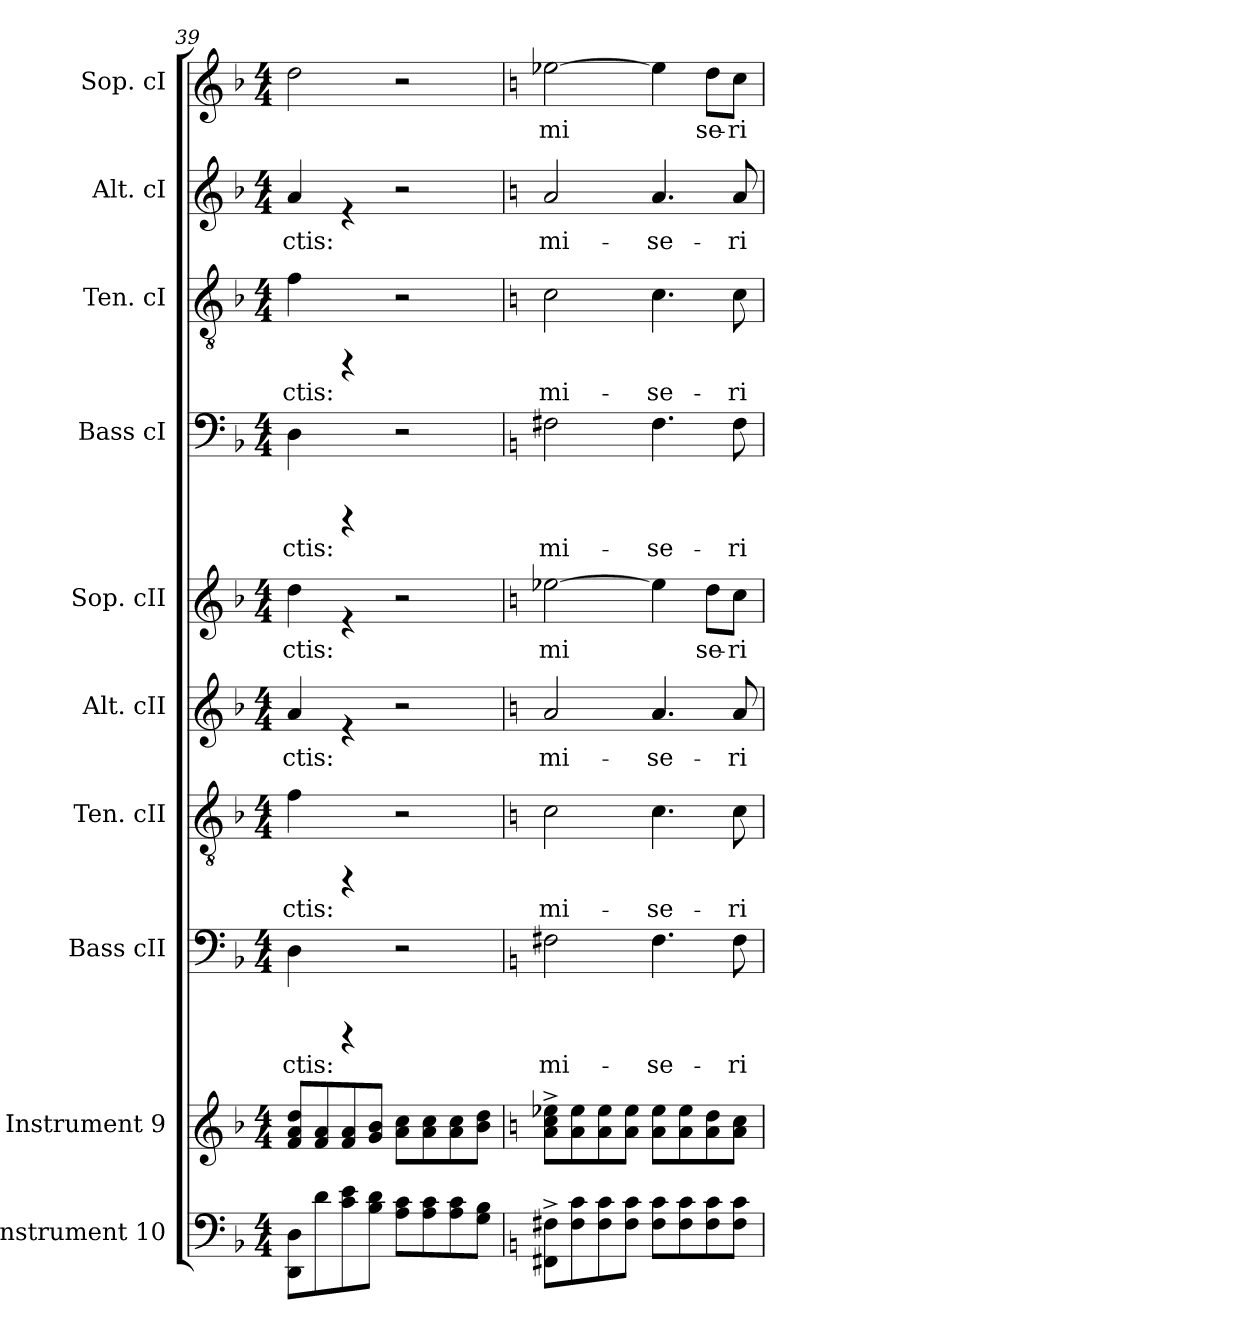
**kern	**kern	**kern	**text	**kern	**text	**kern	**text	**kern	**text	**kern	**text	**kern	**text	**kern	**text	**kern	**text
*part10	*part9	*part8	*part8	*part7	*part7	*part6	*part6	*part5	*part5	*part4	*part4	*part3	*part3	*part2	*part2	*part1	*part1
*staff10	*staff9	*staff8	*staff8	*staff7	*staff7	*staff6	*staff6	*staff5	*staff5	*staff4	*staff4	*staff3	*staff3	*staff2	*staff2	*staff1	*staff1
*I"Instrument 10	*I"Instrument 9	*I"Bass cII	*	*I"Ten. cII	*	*I"Alt. cII	*	*I"Sop. cII	*	*I"Bass cI	*	*I"Ten. cI	*	*I"Alt. cI	*	*I"Sop. cI	*
*	*	*I'Bass cII	*	*I'Ten. cII	*	*I'Alt. cII	*	*I'Sop. cII	*	*I'Bass cI	*	*I'Ten. cI	*	*I'Alt. cI	*	*I'Sop. cI	*
*clefF4	*clefG2	*clefF4	*	*clefGv2	*	*clefG2	*	*clefG2	*	*clefF4	*	*clefGv2	*	*clefG2	*	*clefG2	*
*k[b-]	*k[b-]	*k[b-]	*	*k[b-]	*	*k[b-]	*	*k[b-]	*	*k[b-]	*	*k[b-]	*	*k[b-]	*	*k[b-]	*
*F:	*F:	*F:	*	*F:	*	*F:	*	*F:	*	*F:	*	*F:	*	*F:	*	*F:	*
*M4/4	*M4/4	*M4/4	*	*M4/4	*	*M4/4	*	*M4/4	*	*M4/4	*	*M4/4	*	*M4/4	*	*M4/4	*
=39	=39	=39	=39	=39	=39	=39	=39	=39	=39	=39	=39	=39	=39	=39	=39	=39	=39
!	!	!	!LO:LY:b:rj	!	!LO:LY:b:rj	!	!LO:LY:b:rj	!	!LO:LY:b:rj	!	!LO:LY:b:rj	!	!LO:LY:b:rj	!	!LO:LY:b:rj	!	!LO:LY:b:rj
8D\ 8DD\L	8dd/ 8a/ 8f/L	4D\	-ctis:	4f\	-ctis:	4a/	-ctis:	4dd\	-ctis:	4D\	-ctis:	4f\	-ctis:	4a/	-ctis:	2dd\	.
8d\	8a/ 8f/	.	.	.	.	.	.	.	.	.	.	.	.	.	.	.	.
8e\ 8c\	8a/ 8f/	4rAAAA	.	4rDD	.	4rd	.	4rd	.	4rAAAA	.	4rDD	.	4rd	.	.	.
8d\ 8B-\J	8b-/ 8g/J	.	.	.	.	.	.	.	.	.	.	.	.	.	.	.	.
8c\ 8A\L	8cc\ 8a\L	2r	.	2r	.	2r	.	2r	.	2r	.	2r	.	2r	.	2r	.
8c\ 8A\	8cc\ 8a\	.	.	.	.	.	.	.	.	.	.	.	.	.	.	.	.
8c\ 8A\	8cc\ 8a\	.	.	.	.	.	.	.	.	.	.	.	.	.	.	.	.
8B-\ 8G\J	8dd\ 8b-\J	.	.	.	.	.	.	.	.	.	.	.	.	.	.	.	.
=40	=40	=40	=40	=40	=40	=40	=40	=40	=40	=40	=40	=40	=40	=40	=40	=40	=40
*k[]	*k[]	*k[]	*	*k[]	*	*k[]	*	*k[]	*	*k[]	*	*k[]	*	*k[]	*	*k[]	*
*C:	*C:	*C:	*	*C:	*	*C:	*	*C:	*	*C:	*	*C:	*	*C:	*	*C:	*
!	!	!	!LO:LY:b:rj	!	!LO:LY:b:rj	!	!LO:LY:b:rj	!	!LO:LY:b:rj	!	!LO:LY:b:rj	!	!LO:LY:b:rj	!	!LO:LY:b:rj	!	!LO:LY:b:rj
8F#X\^> 8FF#X\^>L	8ee-X\^> 8cc\^> 8a\^>L	2F#X\	mi-	2c\	mi-	2a/	mi-	[>2ee-X\	mi-	2F#X\	mi-	2c\	mi-	2a/	mi-	[>2ee-X\	mi-
8c\ 8F#\	8ee-\ 8a\	.	.	.	.	.	.	.	.	.	.	.	.	.	.	.	.
8c\ 8F#\	8ee-\ 8a\	.	.	.	.	.	.	.	.	.	.	.	.	.	.	.	.
8c\ 8F#\J	8ee-\ 8a\J	.	.	.	.	.	.	.	.	.	.	.	.	.	.	.	.
!	!	!	!LO:LY:b:rj	!	!LO:LY:b:rj	!	!LO:LY:b:rj	!	!LO:LY:b:rj	!	!LO:LY:b:rj	!	!LO:LY:b:rj	!	!LO:LY:b:rj	!	!LO:LY:b:rj
8c\ 8F#\L	8ee-\ 8a\L	4.F#\	-se-	4.c\	-se-	4.a/	-se-	4ee-\]	--	4.F#\	-se-	4.c\	-se-	4.a/	-se-	4ee-\]	--
8c\ 8F#\	8ee-\ 8a\	.	.	.	.	.	.	.	.	.	.	.	.	.	.	.	.
!	!	!	!	!	!	!	!	!	!LO:LY:b:rj	!	!	!	!	!	!	!	!LO:LY:b:rj
8c\ 8F#\	8dd\ 8a\	.	.	.	.	.	.	8dd\L	-se-	.	.	.	.	.	.	8dd\L	-se-
!	!	!	!LO:LY:b:rj	!	!LO:LY:b:rj	!	!LO:LY:b:rj	!	!LO:LY:b:rj	!	!LO:LY:b:rj	!	!LO:LY:b:rj	!	!LO:LY:b:rj	!	!LO:LY:b:rj
8c\ 8F#\J	8cc\ 8a\J	8F#\	-ri-	8c\	-ri-	8a/	-ri-	8cc\J	-ri-	8F#\	-ri-	8c\	-ri-	8a/	-ri-	8cc\J	-ri-
=	=	=	=	=	=	=	=	=	=	=	=	=	=	=	=	=	=
*-	*-	*-	*-	*-	*-	*-	*-	*-	*-	*-	*-	*-	*-	*-	*-	*-	*-
